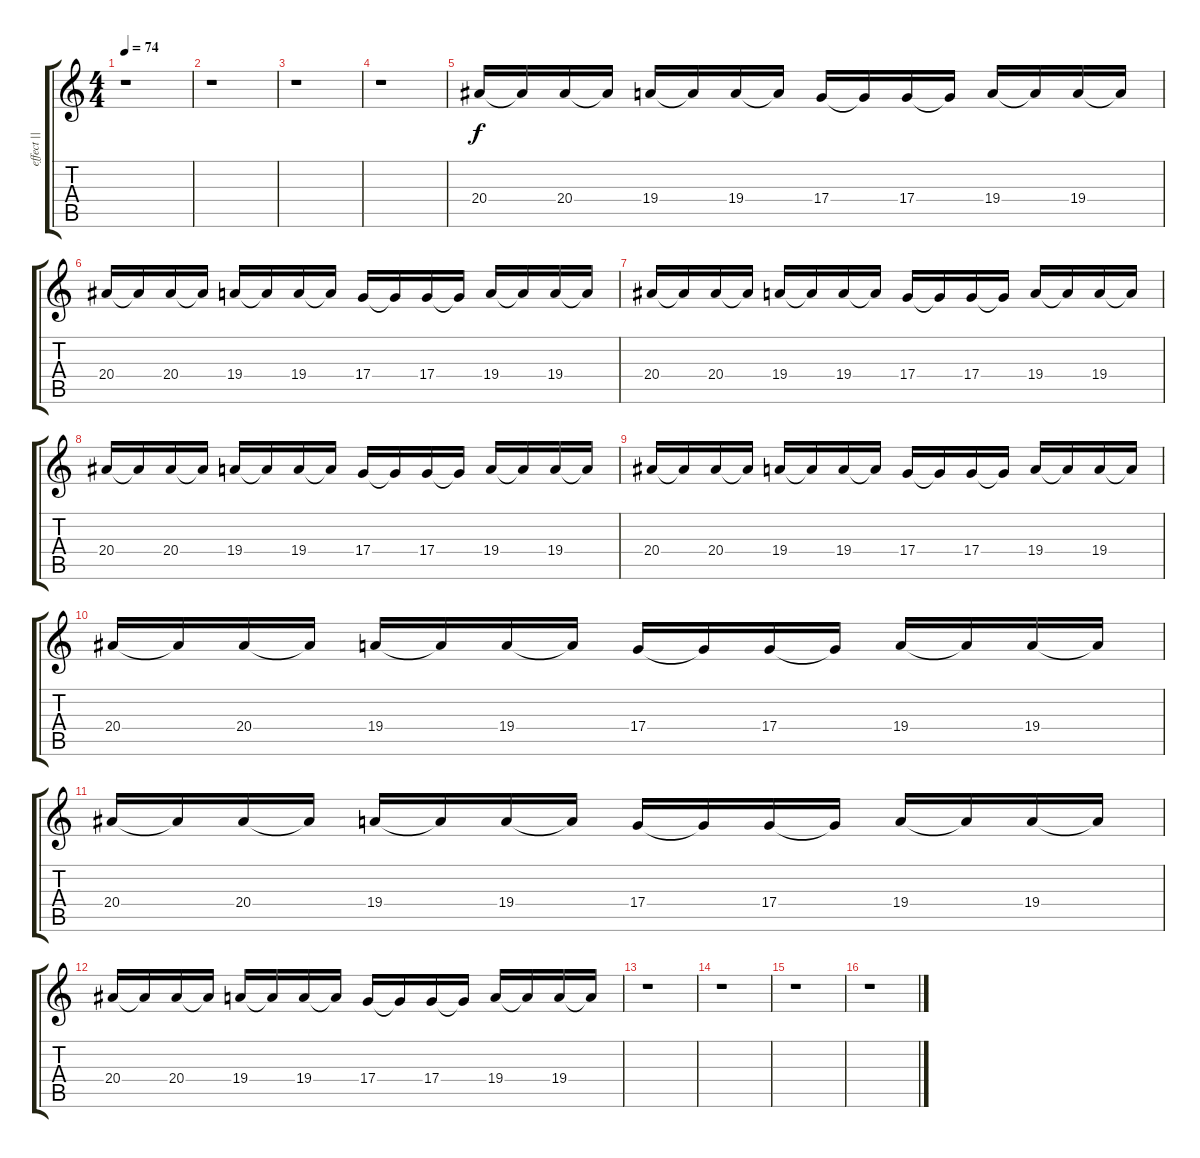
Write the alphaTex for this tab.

\track ("effect" "effect || ") {instrument fx4atmosphere}
\staff {score tabs}
\tuning (E4 B3 G3 D3 A2 D2) {hide}
\ts (4 4)
\tempo 74
\clef g2
\ks c
r.1{dy f} |
r.1 |
r.1 |
r.1 |
20.4.16 20.4{t}.16 20.4.16 20.4{t}.16 19.4.16 19.4{t}.16 19.4.16 19.4{t}.16 17.4.16 17.4{t}.16 17.4.16 17.4{t}.16 19.4.16 19.4{t}.16 19.4.16 19.4{t}.16 |
20.4.16 20.4{t}.16 20.4.16 20.4{t}.16 19.4.16 19.4{t}.16 19.4.16 19.4{t}.16 17.4.16 17.4{t}.16 17.4.16 17.4{t}.16 19.4.16 19.4{t}.16 19.4.16 19.4{t}.16 |
20.4.16 20.4{t}.16 20.4.16 20.4{t}.16 19.4.16 19.4{t}.16 19.4.16 19.4{t}.16 17.4.16 17.4{t}.16 17.4.16 17.4{t}.16 19.4.16 19.4{t}.16 19.4.16 19.4{t}.16 |
20.4.16 20.4{t}.16 20.4.16 20.4{t}.16 19.4.16 19.4{t}.16 19.4.16 19.4{t}.16 17.4.16 17.4{t}.16 17.4.16 17.4{t}.16 19.4.16 19.4{t}.16 19.4.16 19.4{t}.16 |
20.4.16 20.4{t}.16 20.4.16 20.4{t}.16 19.4.16 19.4{t}.16 19.4.16 19.4{t}.16 17.4.16 17.4{t}.16 17.4.16 17.4{t}.16 19.4.16 19.4{t}.16 19.4.16 19.4{t}.16 |
20.4.16 20.4{t}.16 20.4.16 20.4{t}.16 19.4.16 19.4{t}.16 19.4.16 19.4{t}.16 17.4.16 17.4{t}.16 17.4.16 17.4{t}.16 19.4.16 19.4{t}.16 19.4.16 19.4{t}.16 |
20.4.16 20.4{t}.16 20.4.16 20.4{t}.16 19.4.16 19.4{t}.16 19.4.16 19.4{t}.16 17.4.16 17.4{t}.16 17.4.16 17.4{t}.16 19.4.16 19.4{t}.16 19.4.16 19.4{t}.16 |
20.4.16 20.4{t}.16 20.4.16 20.4{t}.16 19.4.16 19.4{t}.16 19.4.16 19.4{t}.16 17.4.16 17.4{t}.16 17.4.16 17.4{t}.16 19.4.16 19.4{t}.16 19.4.16 19.4{t}.16 |
r.1 |
r.1 |
r.1 |
r.1
